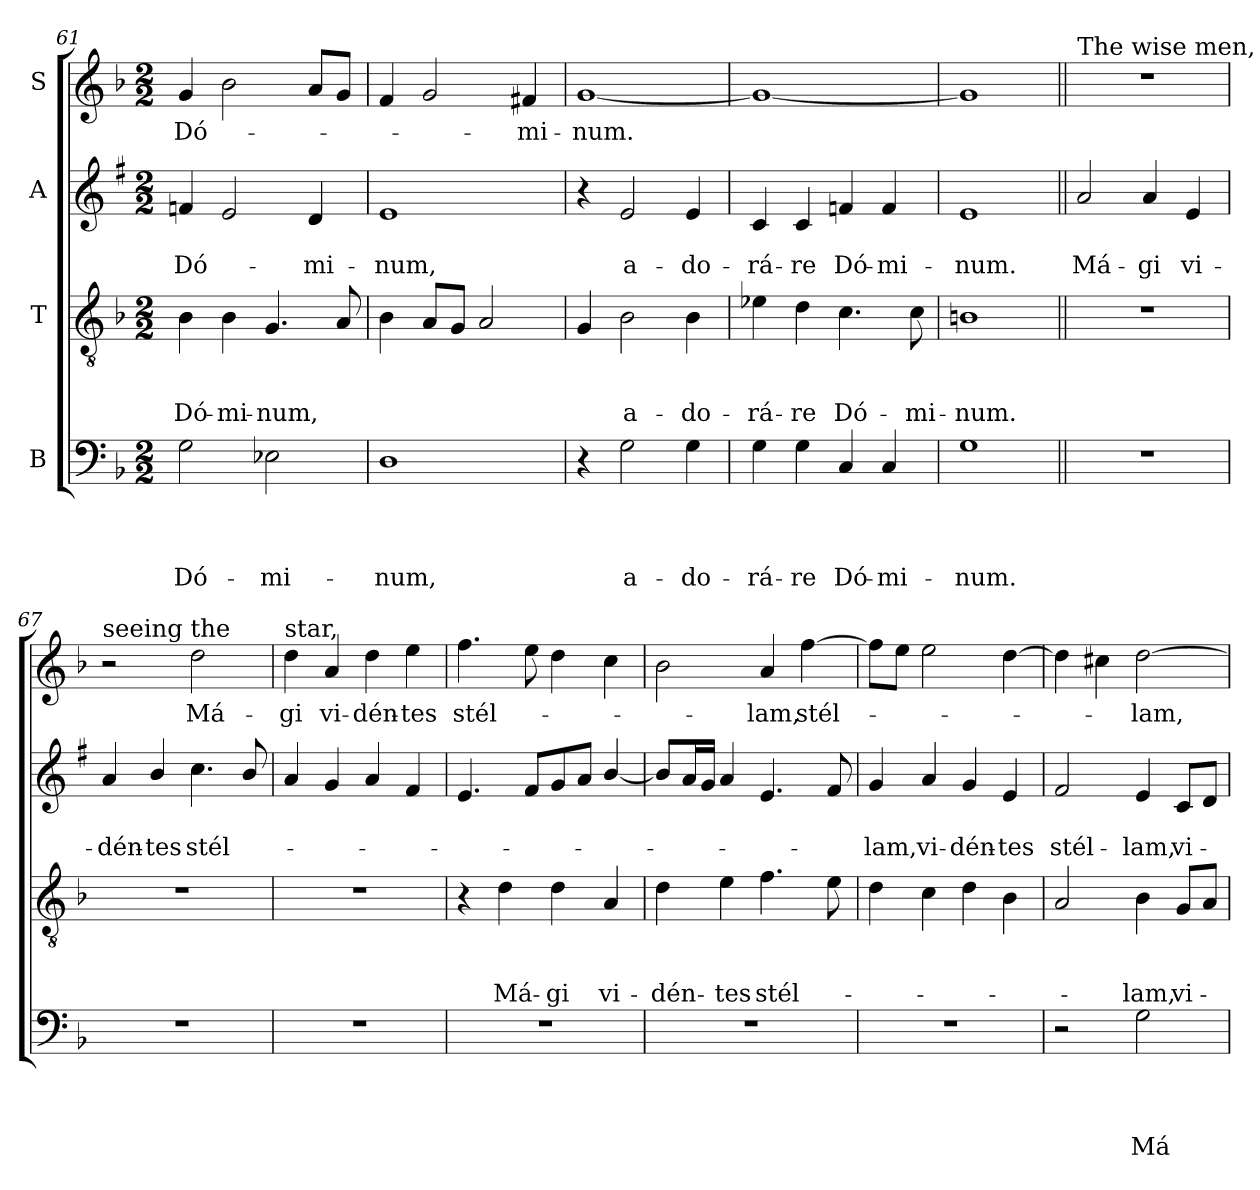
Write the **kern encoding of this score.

**kern	**text	**text	**text	**text	**kern	**text	**text	**text	**kern	**text	**text	**kern	**text
*part4	*part4	*part4	*part4	*part4	*part3	*part3	*part3	*part3	*part2	*part2	*part2	*part1	*part1
*staff4	*staff4	*staff4	*staff4	*staff4	*staff3	*staff3	*staff3	*staff3	*staff2	*staff2	*staff2	*staff1	*staff1
*I"B	*	*	*	*	*I"T	*	*	*	*I"A	*	*	*I"S	*
*clefF4	*	*	*	*	*clefGv2	*	*	*	*clefG2	*	*	*clefG2	*
*	*	*	*	*	*	*	*	*	*ITrd1c2	*	*	*	*
*k[b-]	*	*	*	*	*k[b-]	*	*	*	*k[b-]	*	*	*k[b-]	*
*F:	*	*	*	*	*F:	*	*	*	*F:	*	*	*F:	*
*M2/2	*	*	*	*	*M2/2	*	*	*	*M2/2	*	*	*M2/2	*
=61	=61	=61	=61	=61	=61	=61	=61	=61	=61	=61	=61	=61	=61
!	!	!	!	!LO:LY:b	!	!	!	!LO:LY:b	!	!	!LO:LY:b	!	!LO:LY:b
2G\	.	.	.	Dó-	4B-\	.	.	Dó-	4e-X/	.	Dó-	4g/	Dó-
!	!	!	!	!	!	!	!	!LO:LY:b	!	!	!	!	!
.	.	.	.	.	4B-\	.	.	-mi-	2d/	.	.	2b-\	.
!	!	!	!	!LO:LY:b	!	!	!	!LO:LY:b	!	!	!	!	!
2E-\	.	.	.	-mi-	4.G/	.	.	-num,	.	.	.	.	.
!	!	!	!	!	!	!	!	!	!	!	!LO:LY:b	!	!
.	.	.	.	.	.	.	.	.	4c/	.	-mi-	8a/L	.
.	.	.	.	.	8A/	.	.	.	.	.	.	8g/J	.
!!LO:LB:g=z
=62	=62	=62	=62	=62	=62	=62	=62	=62	=62	=62	=62	=62	=62
!	!	!	!	!LO:LY:b	!	!	!	!	!	!	!LO:LY:b	!	!
1D	.	.	.	-num,	4B-\	.	.	.	1d	.	-num,	4f/	.
.	.	.	.	.	8A/L	.	.	.	.	.	.	2g/	.
.	.	.	.	.	8G/J	.	.	.	.	.	.	.	.
.	.	.	.	.	2A/	.	.	.	.	.	.	.	.
!	!	!	!	!	!	!	!	!	!	!	!	!	!LO:LY:b
.	.	.	.	.	.	.	.	.	.	.	.	4f#/	-mi-
=63	=63	=63	=63	=63	=63	=63	=63	=63	=63	=63	=63	=63	=63
!	!	!	!	!	!	!	!	!	!	!	!	!	!LO:LY:b
4r	.	.	.	.	4G/	.	.	.	4r	.	.	[1g	-num.
!	!	!	!	!LO:LY:b	!	!	!	!LO:LY:b	!	!	!LO:LY:b	!	!
2G\	.	.	.	a-	2B-\	.	.	a-	2d/	.	a-	.	.
!	!	!	!	!LO:LY:b	!	!	!	!LO:LY:b	!	!	!LO:LY:b	!	!
4G\	.	.	.	-do-	4B-\	.	.	-do-	4d/	.	-do-	.	.
=64	=64	=64	=64	=64	=64	=64	=64	=64	=64	=64	=64	=64	=64
!	!	!	!	!LO:LY:b	!	!	!	!LO:LY:b	!	!	!LO:LY:b	!	!
4G\	.	.	.	-rá-	4e-\	.	.	-rá-	4B-/	.	-rá-	1g_	.
!	!	!	!	!LO:LY:b	!	!	!	!LO:LY:b	!	!	!LO:LY:b	!	!
4G\	.	.	.	-re	4d\	.	.	-re	4B-/	.	-re	.	.
!	!	!	!	!LO:LY:b	!	!	!	!LO:LY:b	!	!	!LO:LY:b	!	!
4C/	.	.	.	Dó-	4.c\	.	.	Dó-	4e-/	.	Dó-	.	.
!	!	!	!	!LO:LY:b	!	!	!	!	!	!	!LO:LY:b	!	!
4C/	.	.	.	-mi-	.	.	.	.	4e-/	.	-mi-	.	.
!	!	!	!	!	!	!	!	!LO:LY:b	!	!	!	!	!
.	.	.	.	.	8c\	.	.	-mi-	.	.	.	.	.
=65	=65	=65	=65	=65	=65	=65	=65	=65	=65	=65	=65	=65	=65
!	!	!	!	!LO:LY:b	!	!	!	!LO:LY:b	!	!	!LO:LY:b	!	!
1G	.	.	.	-num.	1B	.	.	-num.	1d	.	-num.	1g]	.
=66||	=66||	=66||	=66||	=66||	=66||	=66||	=66||	=66||	=66||	=66||	=66||	=66||	=66||
!	!	!	!	!	!	!	!	!	!	!	!	!LO:TX:a:t=The wise men,	!
!	!	!	!	!	!	!	!	!	!	!	!LO:LY:b	!	!
1r	.	.	.	.	1r	.	.	.	2g/	.	Má-	1r	.
!	!	!	!	!	!	!	!	!	!	!	!LO:LY:b	!	!
.	.	.	.	.	.	.	.	.	4g/	.	-gi	.	.
!	!	!	!	!	!	!	!	!	!	!	!LO:LY:b	!	!
.	.	.	.	.	.	.	.	.	4d/	.	vi-	.	.
=67	=67	=67	=67	=67	=67	=67	=67	=67	=67	=67	=67	=67	=67
!	!	!	!	!	!	!	!	!	!	!	!	!LO:TX:a:t=seeing the	!
!	!	!	!	!	!	!	!	!	!	!	!LO:LY:b	!	!
1r	.	.	.	.	1r	.	.	.	4g/	.	-dén-	2r	.
!	!	!	!	!	!	!	!	!	!	!	!LO:LY:b	!	!
.	.	.	.	.	.	.	.	.	4a/	.	-tes	.	.
!	!	!	!	!	!	!	!	!	!	!	!LO:LY:b	!	!LO:LY:b
.	.	.	.	.	.	.	.	.	4.b-\	.	stél-	2dd\	Má-
.	.	.	.	.	.	.	.	.	8a/	.	.	.	.
!!LO:PB:g=z
=68	=68	=68	=68	=68	=68	=68	=68	=68	=68	=68	=68	=68	=68
!	!	!	!	!	!	!	!	!	!	!	!	!LO:TX:a:t=star,	!
!	!	!	!	!	!	!	!	!	!	!	!	!	!LO:LY:b
1r	.	.	.	.	1r	.	.	.	4g/	.	.	4dd\	-gi
!	!	!	!	!	!	!	!	!	!	!	!	!	!LO:LY:b
.	.	.	.	.	.	.	.	.	4f/	.	.	4a/	vi-
!	!	!	!	!	!	!	!	!	!	!	!	!	!LO:LY:b
.	.	.	.	.	.	.	.	.	4g/	.	.	4dd\	-dén-
!	!	!	!	!	!	!	!	!	!	!	!	!	!LO:LY:b
.	.	.	.	.	.	.	.	.	4e/	.	.	4ee\	-tes
=69	=69	=69	=69	=69	=69	=69	=69	=69	=69	=69	=69	=69	=69
!	!	!	!	!	!	!	!	!	!	!	!	!	!LO:LY:b
1r	.	.	.	.	4r	.	.	.	4.d/	.	.	4.ff\	stél-
!	!	!	!	!	!	!	!	!LO:LY:b	!	!	!	!	!
.	.	.	.	.	4d\	.	.	Má-	.	.	.	.	.
.	.	.	.	.	.	.	.	.	8e/L	.	.	8ee\	.
!	!	!	!	!	!	!	!	!LO:LY:b	!	!	!	!	!
.	.	.	.	.	4d\	.	.	-gi	8f/	.	.	4dd\	.
.	.	.	.	.	.	.	.	.	8g/J	.	.	.	.
!	!	!	!	!	!	!	!	!LO:LY:b	!	!	!	!	!
.	.	.	.	.	4A/	.	.	vi-	[4a/	.	.	4cc\	.
=70	=70	=70	=70	=70	=70	=70	=70	=70	=70	=70	=70	=70	=70
!	!	!	!	!	!	!	!	!LO:LY:b	!	!	!	!	!
1r	.	.	.	.	4d\	.	.	-dén-	8a/L]	.	.	2b-\	.
.	.	.	.	.	.	.	.	.	16g/L	.	.	.	.
.	.	.	.	.	.	.	.	.	16f/JJ	.	.	.	.
!	!	!	!	!	!	!	!	!LO:LY:b	!	!	!	!	!
.	.	.	.	.	4e\	.	.	-tes	4g/	.	.	.	.
!	!	!	!	!	!	!	!	!LO:LY:b	!	!	!	!	!LO:LY:b
.	.	.	.	.	4.f\	.	.	stél-	4.d/	.	.	4a/	-lam,
!	!	!	!	!	!	!	!	!	!	!	!	!	!LO:LY:b
.	.	.	.	.	.	.	.	.	.	.	.	[4ff\	stél-
.	.	.	.	.	8e\	.	.	.	8e/	.	.	.	.
=71	=71	=71	=71	=71	=71	=71	=71	=71	=71	=71	=71	=71	=71
!	!	!	!	!	!	!	!	!	!	!	!LO:LY:b	!	!
1r	.	.	.	.	4d\	.	.	.	4f/	.	-lam,	8ff\L]	.
.	.	.	.	.	.	.	.	.	.	.	.	8ee\J	.
!	!	!	!	!	!	!	!	!	!	!	!LO:LY:b	!	!
.	.	.	.	.	4c\	.	.	.	4g/	.	vi-	2ee\	.
!	!	!	!	!	!	!	!	!	!	!	!LO:LY:b	!	!
.	.	.	.	.	4d\	.	.	.	4f/	.	-dén-	.	.
!	!	!	!	!	!	!	!	!	!	!	!LO:LY:b	!	!
.	.	.	.	.	4B-\	.	.	.	4d/	.	-tes	[4dd\	.
=72	=72	=72	=72	=72	=72	=72	=72	=72	=72	=72	=72	=72	=72
!	!	!	!	!	!	!	!	!	!	!	!LO:LY:b	!	!
2r	.	.	.	.	2A/	.	.	.	2e/	.	stél-	4dd\]	.
.	.	.	.	.	.	.	.	.	.	.	.	4cc#\	.
!	!	!	!	!LO:LY:b	!	!	!	!LO:LY:b	!	!	!LO:LY:b	!	!LO:LY:b
2G\	.	.	.	Má-	4B-\	.	.	-lam,	4d/	.	-lam,	[2dd\	-lam,
!	!	!	!	!	!	!	!	!LO:LY:b	!	!	!LO:LY:b	!	!
.	.	.	.	.	8G/L	.	.	vi-	8B-/L	.	vi-	.	.
.	.	.	.	.	8A/J	.	.	.	8c/J	.	.	.	.
=	=	=	=	=	=	=	=	=	=	=	=	=	=
*-	*-	*-	*-	*-	*-	*-	*-	*-	*-	*-	*-	*-	*-
